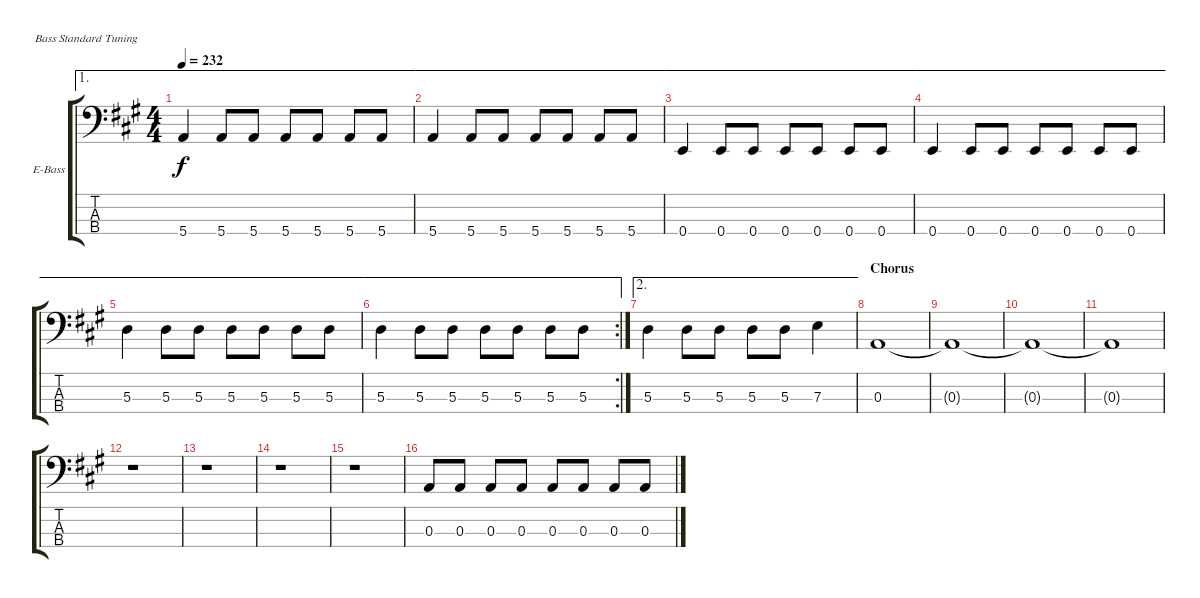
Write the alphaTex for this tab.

\defaultSystemsLayout 4
\bracketExtendMode groupsimilarinstruments
\firstSystemTrackNameOrientation horizontal
\otherSystemsTrackNameOrientation horizontal
\track ("Bass" "E-Bass") {instrument electricbassfinger}
\staff {score tabs}
\tuning (G2 D2 A1 E1)
\ae 1
\ts (4 4)
\tempo 232
\clef f4
\ks a
5.4.4{dy f} 5.4.8 5.4.8 5.4.8 5.4.8 5.4.8 5.4.8 |
\ae 1
5.4.4 5.4.8 5.4.8 5.4.8 5.4.8 5.4.8 5.4.8 |
\ae 1
0.4.4 0.4.8 0.4.8 0.4.8 0.4.8 0.4.8 0.4.8 |
\ae 1
0.4.4 0.4.8 0.4.8 0.4.8 0.4.8 0.4.8 0.4.8 |
\ae 1
5.3.4 5.3.8 5.3.8 5.3.8 5.3.8 5.3.8 5.3.8 |
\ae 1
\rc 2
5.3.4 5.3.8 5.3.8 5.3.8 5.3.8 5.3.8 5.3.8 |
\ae 2
5.3.4 5.3.8 5.3.8 5.3.8 5.3.8 7.3.4 |
\section ("" "Chorus")
0.3.1 |
0.3{t}.1 |
0.3{t}.1 |
0.3{t}.1 |
r.1 |
r.1 |
r.1 |
r.1 |
0.3.8 0.3.8 0.3.8 0.3.8 0.3.8 0.3.8 0.3.8 0.3.8
